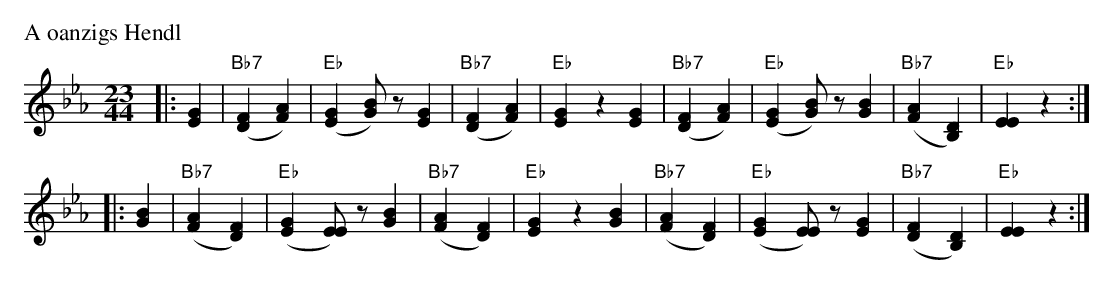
X:1
P: A oanzigs Hendl
M: 23/44
L: 1/8
K: Eb
|: [G2E2] \
| "Bb7"([F2D2][A2F2]) | "Eb"([G2E2] [BG])z [G2E2] \
| "Bb7"([F2D2][A2F2]) | "Eb"[G2E2] z2 [G2E2] \
| "Bb7"([F2D2][A2F2]) | "Eb"([G2E2] [BG])z [B2G2] \
| "Bb7"([A2F2][D2B,2]) | "Eb"[E2E2] z2 :|
|: [B2G2] \
| "Bb7"([A2F2][F2D2]) | "Eb"([G2E2] [EE])z [B2G2] \
| "Bb7"([A2F2][F2D2]) | "Eb"[G2E2] z2 [B2G2] \
| "Bb7"([A2F2][F2D2]) | "Eb"([G2E2] [EE])z [G2E2] \
| "Bb7"([F2D2][D2B,2]) | "Eb"[E2E2] z2 :|
